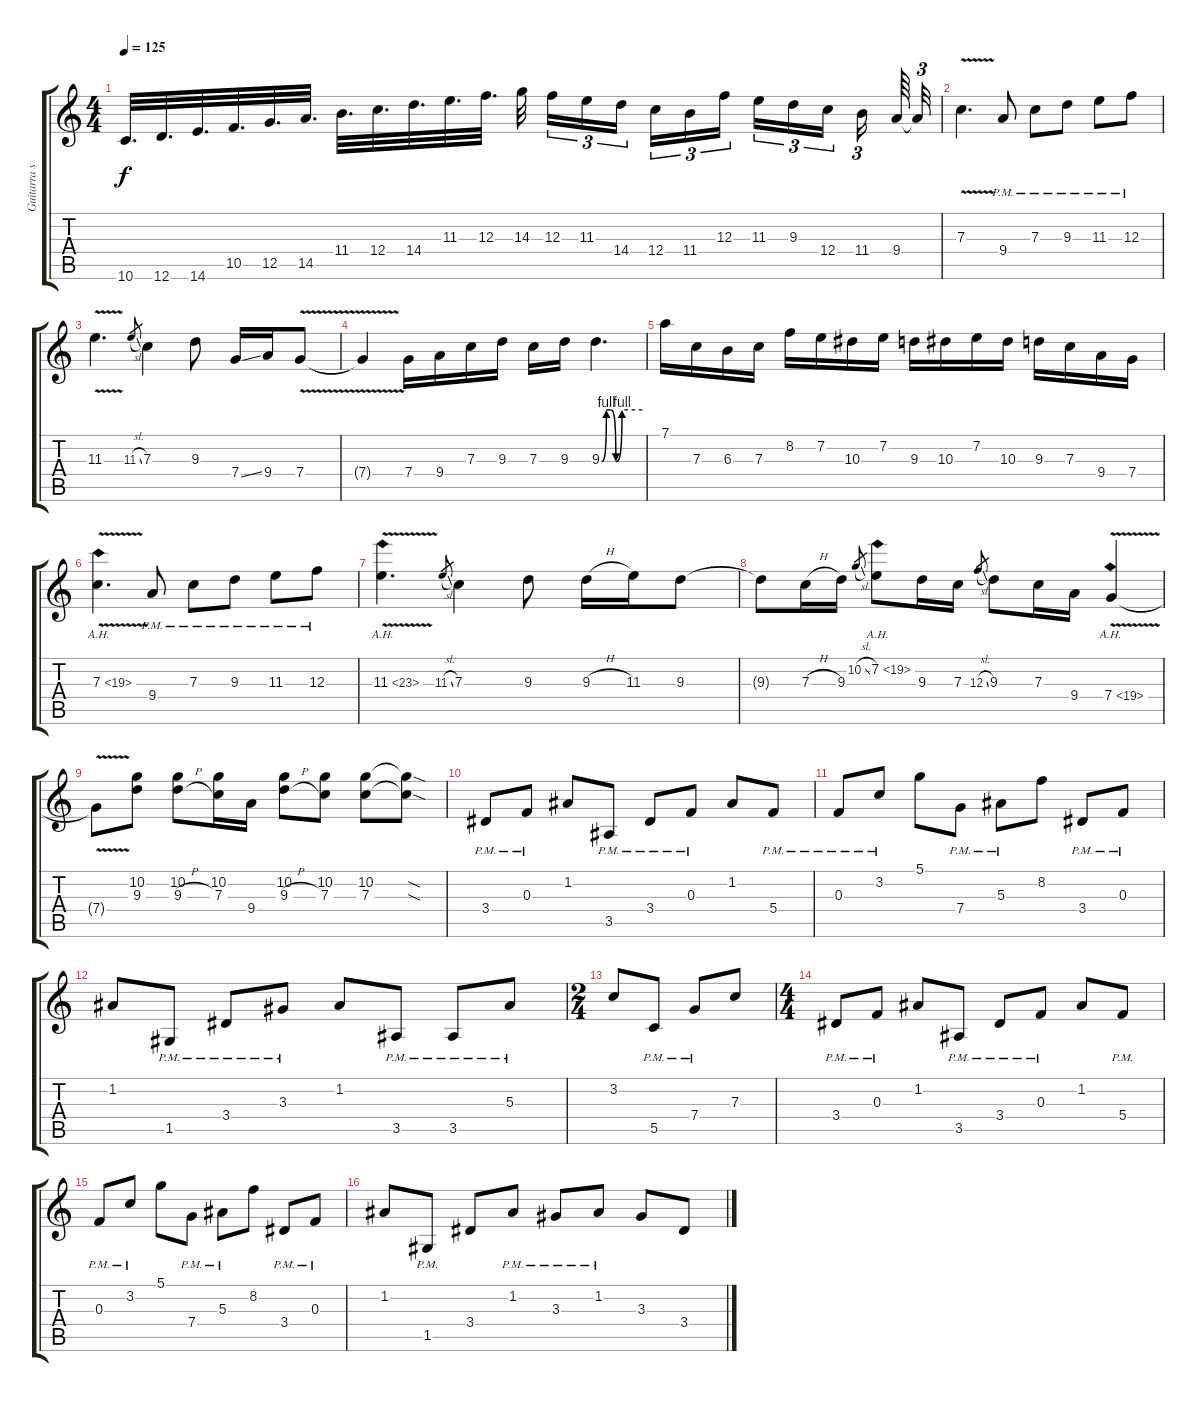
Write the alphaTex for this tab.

\track ("Guitarra solo" "Guitarra s") {instrument distortionguitar}
\staff {score tabs}
\tuning (D4 A3 F3 C3 G2 D2) {hide}
\ts (4 4)
\tempo 125
\clef g2
\ks c
10.6.32{d dy f} 12.6.32{d} 14.6.32{d} 10.5.32{d} 12.5.32{d} 14.5.32{d} 11.4.32{d} 12.4.32{d} 14.4.32{d} 11.3.32{d} 12.3.32{d} 14.3.32{beam splitsecondary} 12.3.16{tu (3 2)} 11.3.16{tu (3 2)} 14.4.16{tu (3 2) beam splitsecondary} 12.4.16{tu (3 2)} 11.4.16{tu (3 2)} 12.3.16{tu (3 2) beam splitsecondary} 11.3.16{tu (3 2)} 9.3.16{tu (3 2)} 12.4.16{tu (3 2) beam splitsecondary} 11.4.16{tu (3 2) beam splitsecondary} 9.4.64 9.4{t}.32{tu (3 2)} |
7.3{v}.4{d} 9.4{pm}.8 7.3{pm}.8 9.3{pm}.8 11.3{pm}.8 12.3{pm}.8 |
11.3{v}.4{d} 11.3{sl}.8{gr} 7.3.4 9.3.8 7.4{ss}.16 9.4.16 7.4{v}.8 |
7.4{t}.4 7.4.16 9.4.16 7.3.16 9.3.16 7.3.16 9.3.16 9.3{be (custom 0 0 7 4 13 4 21 0 30 4 60 4)}.4{d} |
7.1.16 7.3.16 6.3.16 7.3.16 8.2.16 7.2.16 10.3.16 7.2.16 9.3.16 10.3.16 7.2.16 10.3.16 9.3.16 7.3.16 9.4.16 7.4.16 |
7.3{ah 12 v}.4{d} 9.4{pm}.8 7.3{pm}.8 9.3{pm}.8 11.3{pm}.8 12.3{pm}.8 |
11.3{ah 12 v}.4{d} 11.3{sl}.8{gr} 7.3.4 9.3.8 9.3{h}.16 11.3.16 9.3.8 |
9.3{t}.8 7.3{h}.16 9.3.16 10.2{sl}.8{gr} 7.2{ah 12}.8 9.3.16 7.3.16 12.3{sl}.8{gr} 9.3.8 7.3.16 9.4.16 7.4{ah 12 v}.4 |
7.4{t}.8 (10.2 9.3).8 (10.2 9.3{h}).8 (10.2 7.3).16 9.4.16 (10.2 9.3{h}).8 (10.2 7.3).8 (10.2 7.3).8 (10.2{sod t} 7.3{sod t}).8 |
3.4{pm}.8{volume 12} 0.3{pm}.8 1.2.8 3.5{pm}.8 3.4{pm}.8 0.3{pm}.8 1.2.8 5.4{pm}.8 |
0.3{pm}.8 3.2{pm}.8 5.1.8 7.4{pm}.8 5.3{pm}.8 8.2.8 3.4{pm}.8 0.3{pm}.8 |
1.2.8 1.5{pm}.8 3.4{pm}.8 3.3{pm}.8 1.2.8 3.5{pm}.8 3.5{pm}.8 5.3{pm}.8 |
\ts (2 4)
3.2.8 5.5{pm}.8 7.4{pm}.8 7.3.8 |
\ts (4 4)
3.4{pm}.8 0.3{pm}.8 1.2.8 3.5{pm}.8 3.4{pm}.8 0.3{pm}.8 1.2.8 5.4{pm}.8 |
0.3{pm}.8 3.2{pm}.8 5.1.8 7.4{pm}.8 5.3{pm}.8 8.2.8 3.4{pm}.8 0.3{pm}.8 |
1.2.8 1.5{pm}.8 3.4.8 1.2{pm}.8 3.3{pm}.8 1.2{pm}.8 3.3.8 3.4.8
